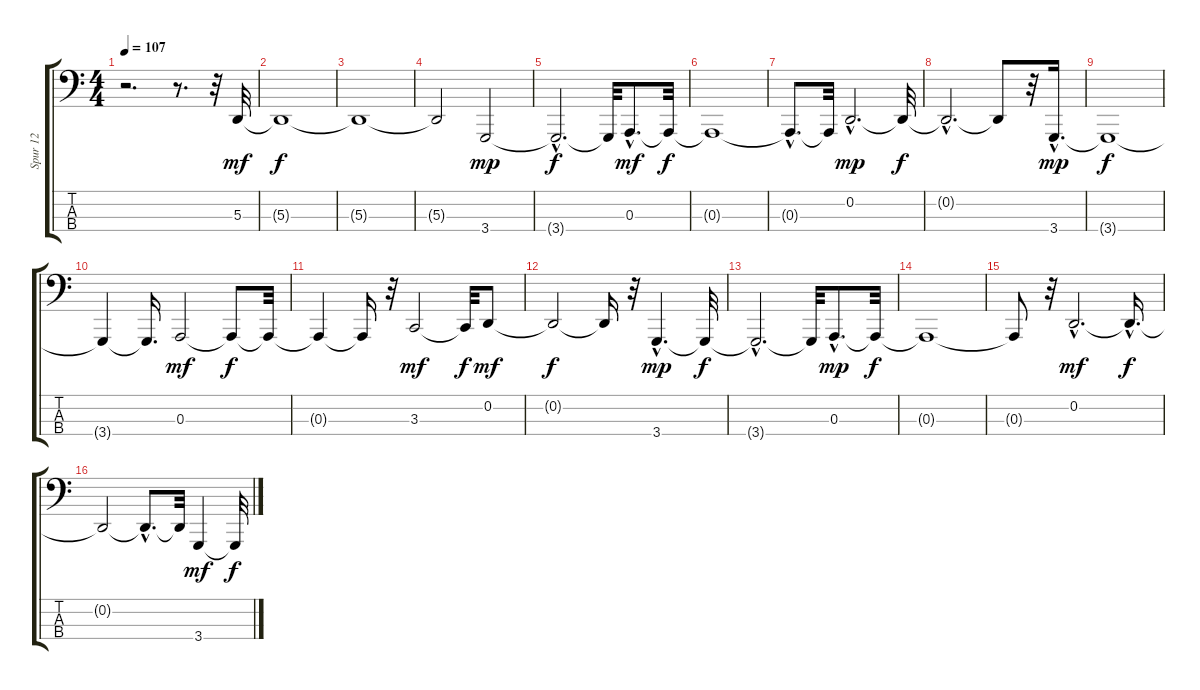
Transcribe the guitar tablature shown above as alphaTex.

\track ("Spur 12" "Spur 12") {instrument acousticgrandpiano}
\staff {score tabs}
\tuning (G2 D2 A1 E1) {hide}
\ts (4 4)
\tempo 107
\tempo 113
\tempo 107
\clef f4
\ks c
r.2{d dy mf instrument acousticgrandpiano} r.8{d} r.32 5.3.32{volume 12 balance 8 instrument fretlessbass} |
5.3{t}.1{dy f} |
5.3{t}.1 |
5.3{t}.2 3.4.2{dy mp} |
3.4{hac t}.2{d dy f} 3.4{t}.32 0.3{hac}.8{d dy mf} 0.3{t}.32{dy f} |
0.3{t}.1 |
0.3{hac t}.8{d} 0.3{t}.32 0.2{hac}.2{d dy mp} 0.2{t}.32{dy f} |
0.2{hac t}.2{d} 0.2{t}.8 r.32 3.4{hac}.16{d dy mp} |
3.4{t}.1{dy f} |
3.4{t}.4 3.4{t}.16{d} 0.3.2{dy mf} 0.3{t}.8{dy f} 0.3{t}.32 |
0.3{t}.4 0.3{t}.16 r.32 3.3.2{dy mf} 3.3{t}.32{dy f} 0.2.8{dy mf} |
0.2{t}.2{dy f} 0.2{t}.16 r.32 3.4{hac}.4{d dy mp} 3.4{t}.32{dy f} |
3.4{hac t}.2{d} 3.4{t}.32 0.3{hac}.8{d dy mp} 0.3{t}.32{dy f} |
0.3{t}.1 |
0.3{t}.8 r.32 0.2{hac}.2{d dy mf} 0.2{hac t}.16{d dy f} |
0.2{t}.2 0.2{hac t}.8{d} 0.2{t}.32 3.4.4{dy mf} 3.4{t}.32{dy f}
